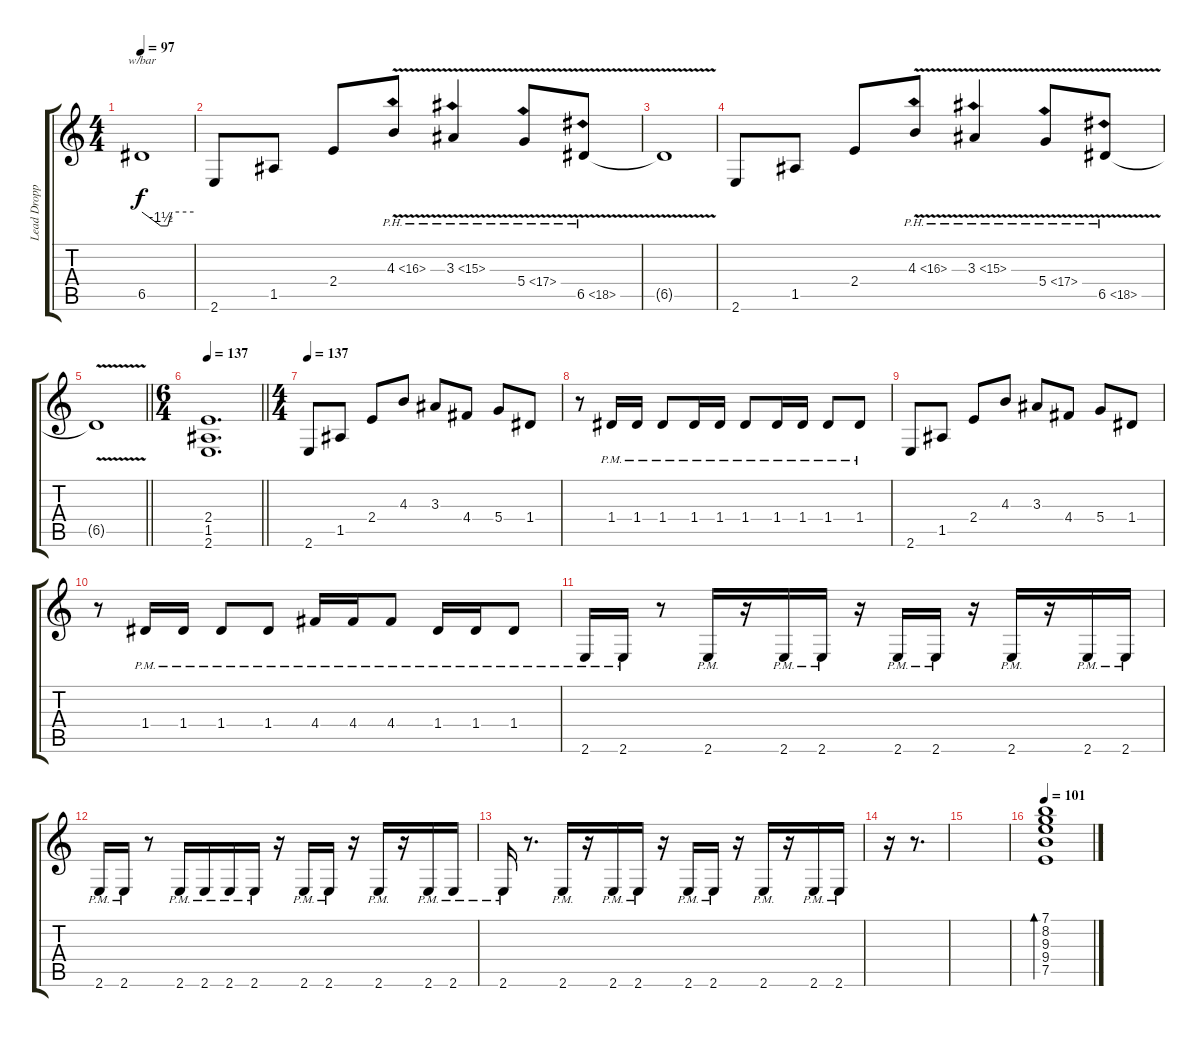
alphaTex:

\track ("Lead Dropped D " "Lead Dropp") {instrument distortionguitar}
\staff {score tabs}
\tuning (E4 B3 G3 D3 A2 D2) {hide}
\ts (4 4)
\tempo 97
\clef g2
\ks c
6.5{t}.1{tbe (custom default 0 0 22 -6 30 -6 35 0 60 0) dy f} |
2.6.8 1.5.8 2.4.8 4.3{ph 12 v}.8 3.3{ph 12 v}.4 5.4{ph 12 v}.8 6.5{ph 12 v}.8 |
6.5{t}.1 |
2.6.8 1.5.8 2.4.8 4.3{ph 12 v}.8 3.3{ph 12 v}.4 5.4{ph 12 v}.8 6.5{ph 12 v}.8 |
\barLineRight lightlight
6.5{t}.1 |
\ts (6 4)
\tempo 137
\barLineRight lightlight
(2.4 1.5 2.6).1{d} |
\ts (4 4)
\section ("" "")
\tempo 137
2.6.8 1.5.8 2.4.8 4.3.8 3.3.8 4.4.8 5.4.8 1.4.8 |
r.8 1.4{pm}.16 1.4{pm}.16 1.4{pm}.8 1.4{pm}.16 1.4{pm}.16 1.4{pm}.8 1.4{pm}.16 1.4{pm}.16 1.4{pm}.8 1.4{pm}.8 |
2.6.8 1.5.8 2.4.8 4.3.8 3.3.8 4.4.8 5.4.8 1.4.8 |
r.8 1.4{pm}.16 1.4{pm}.16 1.4{pm}.8 1.4{pm}.8 4.4{pm}.16 4.4{pm}.16 4.4{pm}.8 1.4{pm}.16 1.4{pm}.16 1.4{pm}.8 |
2.6{pm}.16 2.6{pm}.16 r.8 2.6{pm}.16 r.16 2.6{pm}.16 2.6{pm}.16 r.16 2.6{pm}.16 2.6{pm}.16 r.16 2.6{pm}.16 r.16 2.6{pm}.16 2.6{pm}.16 |
2.6{pm}.16 2.6{pm}.16 r.8 2.6{pm}.16 2.6{pm}.16 2.6{pm}.16 2.6{pm}.16 r.16 2.6{pm}.16 2.6{pm}.16 r.16 2.6{pm}.16 r.16 2.6{pm}.16 2.6{pm}.16 |
2.6{pm}.16 r.8{d} 2.6{pm}.16 r.16 2.6{pm}.16 2.6{pm}.16 r.16 2.6{pm}.16 2.6{pm}.16 r.16 2.6{pm}.16 r.16 2.6{pm}.16 2.6{pm}.16 |
r.16 r.8{d} |
|
\tempo 101
(7.1 8.2 9.3 9.4 7.5).1{bd 240 instrument electricguitarjazz}
